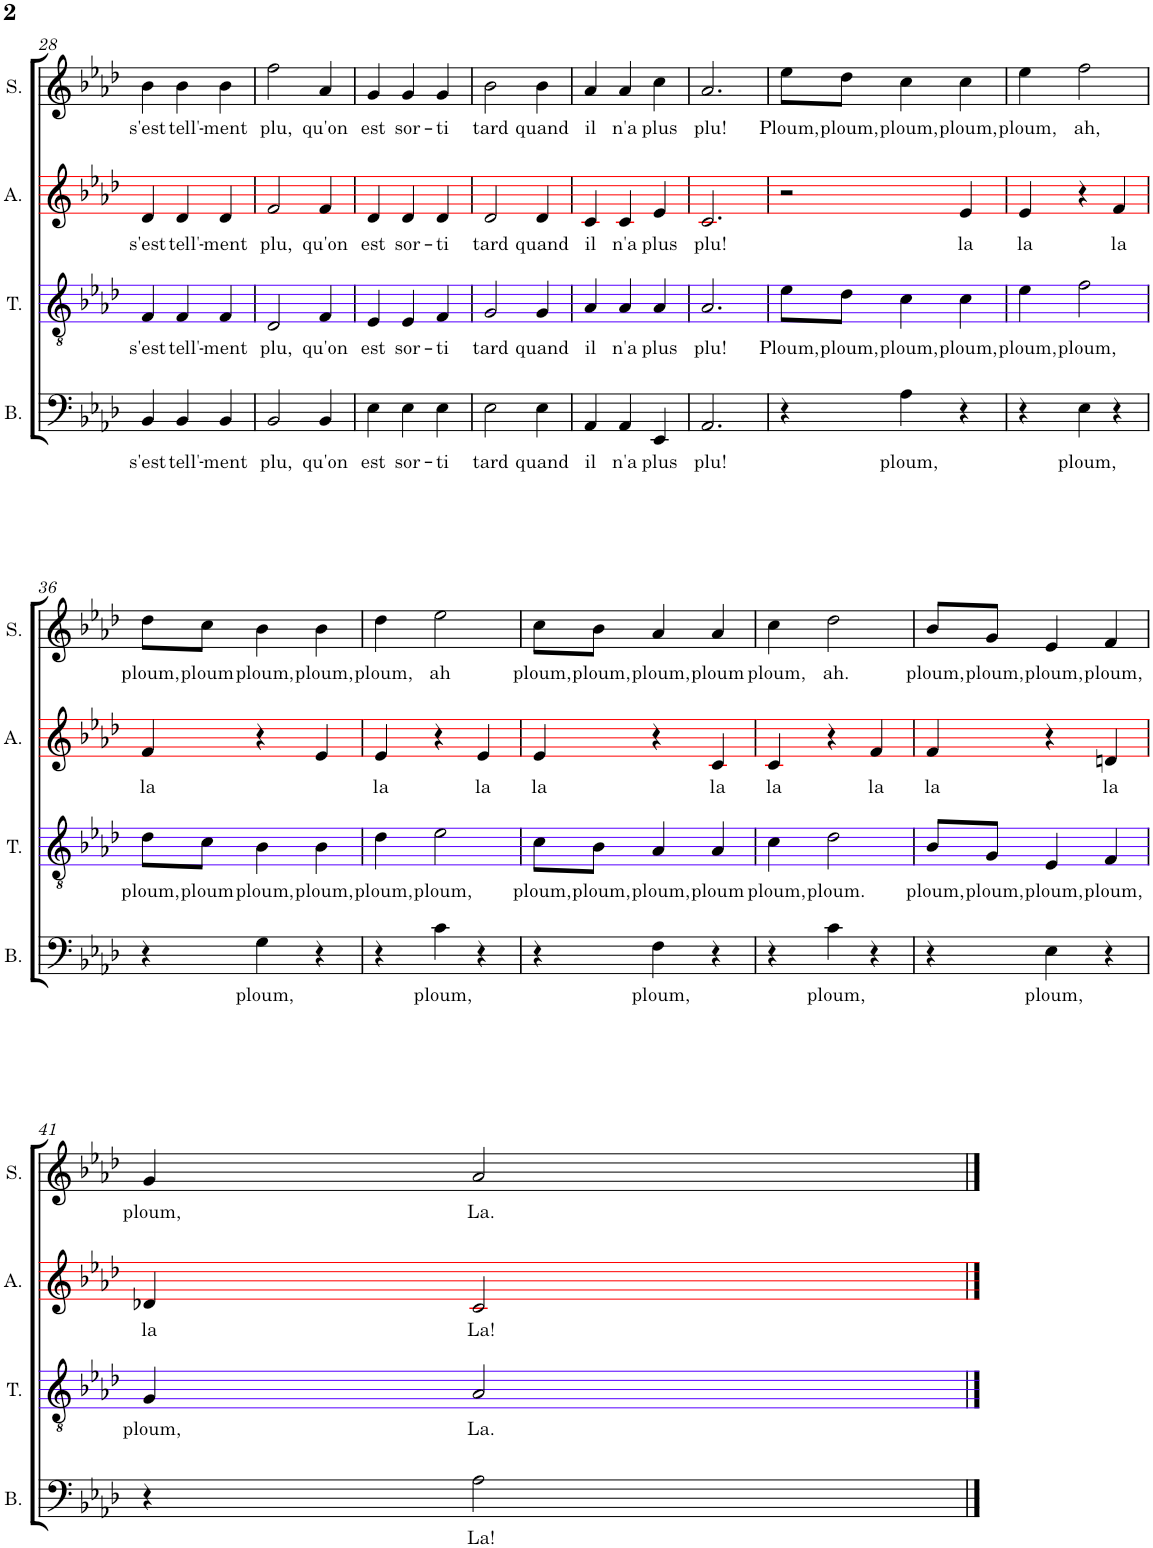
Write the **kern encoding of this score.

**kern	**text	**kern	**text	**kern	**text	**kern	**text
*part4	*part4	*part3	*part3	*part2	*part2	*part1	*part1
*staff4	*staff4	*staff3	*staff3	*staff2	*staff2	*staff1	*staff1
*I"B.	*	*I"T.	*	*I"A.	*	*I"S.	*
*I'B.	*	*I'T.	*	*I'A.	*	*I'S.	*
!!LO:PB:g=z
*clefF4	*	*clefGv2	*	*clefG2	*	*clefG2	*
*	*	*	*	*Trd1c2	*	*	*
*k[b-e-a-d-]	*	*k[b-e-a-d-]	*	*k[b-e-a-d-]	*	*k[b-e-a-d-]	*
*M3/4	*	*M3/4	*	*M3/4	*	*M3/4	*
=28	=28	=28	=28	=28	=28	=28	=28
!	!LO:LY:b	!	!LO:LY:b	!	!LO:LY:b	!	!LO:LY:b
4BB-/	s'est	4F/	s'est	4d-/	s'est	4b-\	s'est
!	!LO:LY:b	!	!LO:LY:b	!	!LO:LY:b	!	!LO:LY:b
4BB-/	tell'-	4F/	tell'-	4d-/	tell'-	4b-\	tell'-
!	!LO:LY:b	!	!LO:LY:b	!	!LO:LY:b	!	!LO:LY:b
4BB-/	-ment	4F/	-ment	4d-/	-ment	4b-\	-ment
=29	=29	=29	=29	=29	=29	=29	=29
!	!LO:LY:b	!	!LO:LY:b	!	!LO:LY:b	!	!LO:LY:b
2BB-/	plu,	2D-/	plu,	2f/	plu,	2ff\	plu,
!	!LO:LY:b	!	!LO:LY:b	!	!LO:LY:b	!	!LO:LY:b
4BB-/	qu'on	4F/	qu'on	4f/	qu'on	4a-/	qu'on
=30	=30	=30	=30	=30	=30	=30	=30
!	!LO:LY:b	!	!LO:LY:b	!	!LO:LY:b	!	!LO:LY:b
4E-\	est	4E-/	est	4d-/	est	4g/	est
!	!LO:LY:b	!	!LO:LY:b	!	!LO:LY:b	!	!LO:LY:b
4E-\	sor-	4E-/	sor-	4d-/	sor-	4g/	sor-
!	!LO:LY:b	!	!LO:LY:b	!	!LO:LY:b	!	!LO:LY:b
4E-\	-ti	4F/	-ti	4d-/	-ti	4g/	-ti
=31	=31	=31	=31	=31	=31	=31	=31
!	!LO:LY:b	!	!LO:LY:b	!	!LO:LY:b	!	!LO:LY:b
2E-\	tard	2G/	tard	2d-/	tard	2b-\	tard
!	!LO:LY:b	!	!LO:LY:b	!	!LO:LY:b	!	!LO:LY:b
4E-\	quand	4G/	quand	4d-/	quand	4b-\	quand
=32	=32	=32	=32	=32	=32	=32	=32
!	!LO:LY:b	!	!LO:LY:b	!	!LO:LY:b	!	!LO:LY:b
4AA-/	il	4A-/	il	4c/	il	4a-/	il
!	!LO:LY:b	!	!LO:LY:b	!	!LO:LY:b	!	!LO:LY:b
4AA-/	n'a	4A-/	n'a	4c/	n'a	4a-/	n'a
!	!LO:LY:b	!	!LO:LY:b	!	!LO:LY:b	!	!LO:LY:b
4EE-/	plus	4A-/	plus	4e-/	plus	4cc\	plus
=33	=33	=33	=33	=33	=33	=33	=33
!	!LO:LY:b	!	!LO:LY:b	!	!LO:LY:b	!	!LO:LY:b
2.AA-/	plu!	2.A-/	plu!	2.c/	plu!	2.a-/	plu!
=34	=34	=34	=34	=34	=34	=34	=34
!	!	!	!LO:LY:b	!	!	!	!LO:LY:b
4r	.	8e-\L	Ploum,	2r	.	8ee-\L	Ploum,
!	!	!	!LO:LY:b	!	!	!	!LO:LY:b
.	.	8d-\J	ploum,	.	.	8dd-\J	ploum,
!	!LO:LY:b	!	!LO:LY:b	!	!	!	!LO:LY:b
4A-\	ploum,	4c\	ploum,	.	.	4cc\	ploum,
!	!	!	!LO:LY:b	!	!LO:LY:b	!	!LO:LY:b
4r	.	4c\	ploum,	4e-/	la	4cc\	ploum,
=35	=35	=35	=35	=35	=35	=35	=35
!	!	!	!LO:LY:b	!	!LO:LY:b	!	!LO:LY:b
4r	.	4e-\	ploum,	4e-/	la	4ee-\	ploum,
!	!LO:LY:b	!	!LO:LY:b	!	!	!	!LO:LY:b
4E-\	ploum,	2f\	ploum,	4r	.	2ff\	ah,
!	!	!	!	!	!LO:LY:b	!	!
4r	.	.	.	4f/	la	.	.
!!LO:LB:g=z
=36	=36	=36	=36	=36	=36	=36	=36
!	!	!	!LO:LY:b	!	!LO:LY:b	!	!LO:LY:b
4r	.	8d-\L	ploum,	4f/	la	8dd-\L	ploum,
!	!	!	!LO:LY:b	!	!	!	!LO:LY:b
.	.	8c\J	ploum	.	.	8cc\J	ploum
!	!LO:LY:b	!	!LO:LY:b	!	!	!	!LO:LY:b
4G\	ploum,	4B-\	ploum,	4r	.	4b-\	ploum,
!	!	!	!LO:LY:b	!	!	!	!LO:LY:b
4r	.	4B-\	ploum,	4e-/	.	4b-\	ploum,
=37	=37	=37	=37	=37	=37	=37	=37
!	!	!	!LO:LY:b	!	!LO:LY:b	!	!LO:LY:b
4r	.	4d-\	ploum,	4e-/	la	4dd-\	ploum,
!	!LO:LY:b	!	!LO:LY:b	!	!	!	!LO:LY:b
4c\	ploum,	2e-\	ploum,	4r	.	2ee-\	ah
!	!	!	!	!	!LO:LY:b	!	!
4r	.	.	.	4e-/	la	.	.
=38	=38	=38	=38	=38	=38	=38	=38
!	!	!	!LO:LY:b	!	!LO:LY:b	!	!LO:LY:b
4r	.	8c\L	ploum,	4e-/	la	8cc\L	ploum,
!	!	!	!LO:LY:b	!	!	!	!LO:LY:b
.	.	8B-\J	ploum,	.	.	8b-\J	ploum,
!	!LO:LY:b	!	!LO:LY:b	!	!	!	!LO:LY:b
4F\	ploum,	4A-/	ploum,	4r	.	4a-/	ploum,
!	!	!	!LO:LY:b	!	!LO:LY:b	!	!LO:LY:b
4r	.	4A-/	ploum	4c/	la	4a-/	ploum
=39	=39	=39	=39	=39	=39	=39	=39
!	!	!	!LO:LY:b	!	!LO:LY:b	!	!LO:LY:b
4r	.	4c\	ploum,	4c/	la	4cc\	ploum,
!	!LO:LY:b	!	!LO:LY:b	!	!	!	!LO:LY:b
4c\	ploum,	2d-\	ploum.	4r	.	2dd-\	ah.
!	!	!	!	!	!LO:LY:b	!	!
4r	.	.	.	4f/	la	.	.
=40	=40	=40	=40	=40	=40	=40	=40
!	!	!	!LO:LY:b	!	!LO:LY:b	!	!LO:LY:b
4r	.	8B-/L	ploum,	4f/	la	8b-/L	ploum,
!	!	!	!LO:LY:b	!	!	!	!LO:LY:b
.	.	8G/J	ploum,	.	.	8g/J	ploum,
!	!LO:LY:b	!	!LO:LY:b	!	!	!	!LO:LY:b
4E-\	ploum,	4E-/	ploum,	4r	.	4e-/	ploum,
!	!	!	!LO:LY:b	!	!LO:LY:b	!	!LO:LY:b
4r	.	4F/	ploum,	4dn/	la	4f/	ploum,
!!LO:LB:g=z
=41	=41	=41	=41	=41	=41	=41	=41
!	!	!	!LO:LY:b	!	!LO:LY:b	!	!LO:LY:b
4r	.	4G/	ploum,	4d-X/	la	4g/	ploum,
!	!LO:LY:b	!	!LO:LY:b	!	!LO:LY:b	!	!LO:LY:b
2A-\	La!	2A-/	La.	2c/	La!	2a-/	La.
==	==	==	==	==	==	==	==
*-	*-	*-	*-	*-	*-	*-	*-
